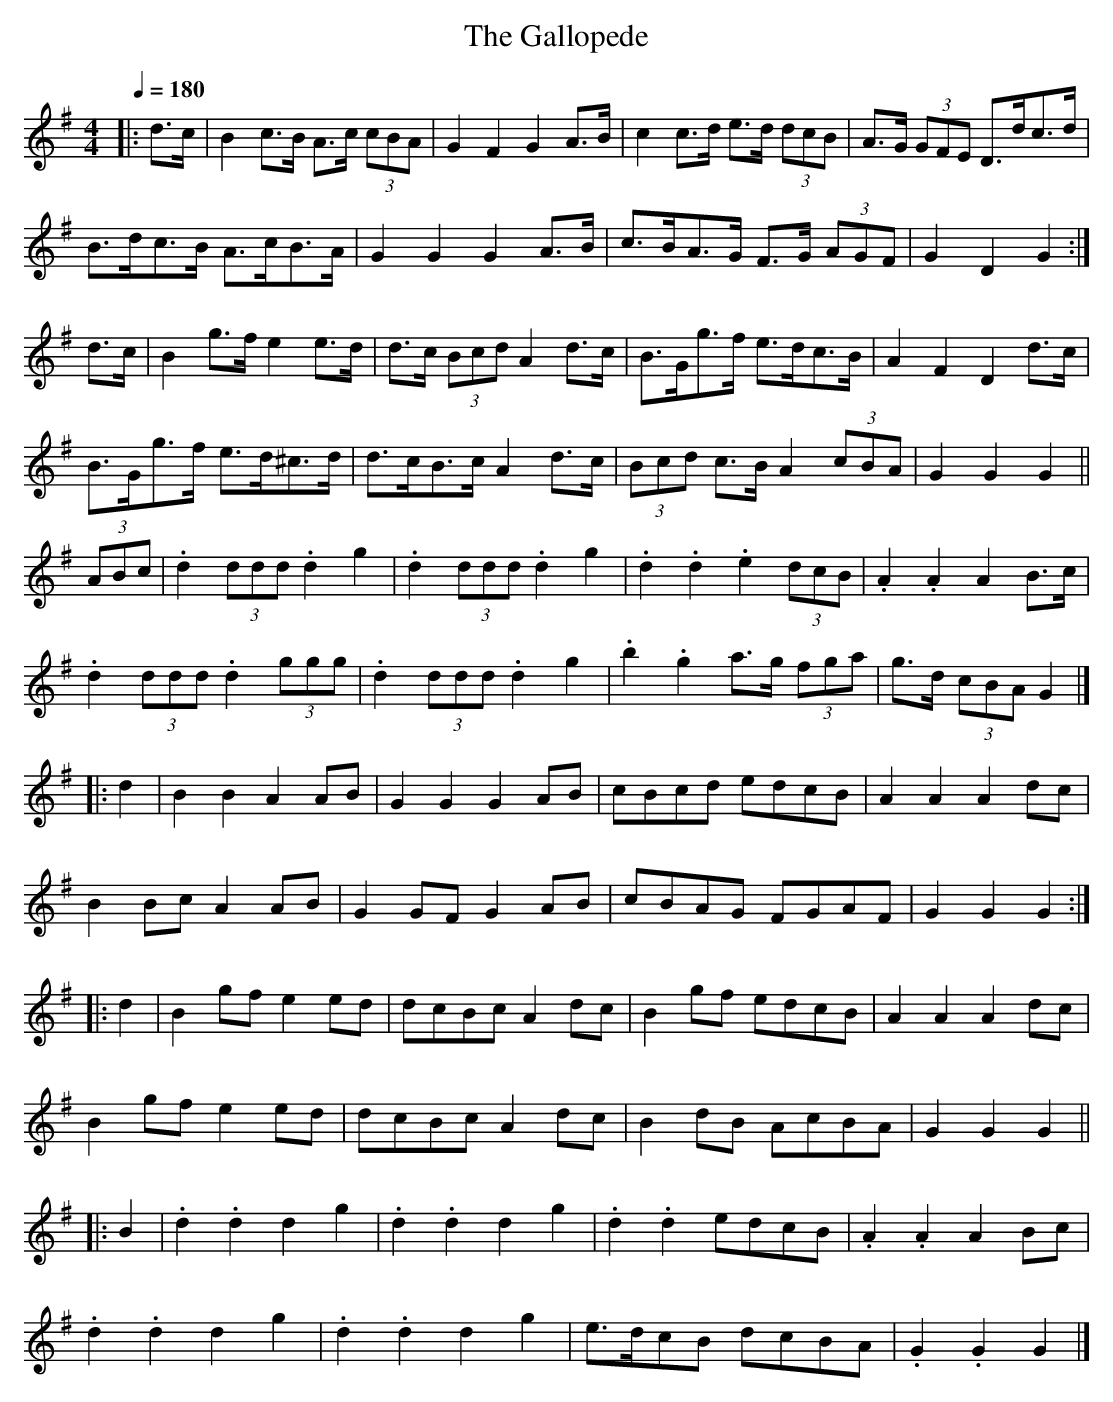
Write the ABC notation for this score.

X:1
T: Gallopede, The
M: 4/4
L: 1/8
Q:1/4=180
K: Gmaj
|: d>c | B2 c>B A>c (3cBA | G2 F2 G2 A>B | c2 c>d e>d (3dcB | A>G (3GFE D>dc>d |
B>dc>B A>cB>A | G2 G2 G2 A>B | c>BA>G F>G (3AGF | G2 D2 G2 :|
d>c | B2 g>f e2 e>d | d>c (3Bcd A2 d>c | B>Gg>f e>dc>B | A2 F2 D2 d>c |
B>Gg>f e>d^c>d | d>cB>c A2 d>c | (3Bcd c>B A2 (3cBA | G2 G2 G2 ||
(3ABc | .d2 (3ddd .d2 g2 | .d2 (3ddd .d2 g2 | .d2 .d2 .e2 (3dcB | .A2 .A2 A2 B>c |
.d2 (3ddd .d2 (3ggg | .d2 (3ddd .d2 g2 | .b2 .g2 a>g (3fga | g>d (3cBA G2 |]
|: d2 | B2 B2 A2 AB | G2 G2 G2 AB | cBcd edcB | A2 A2 A2 dc |
B2 Bc A2 AB | G2 GF G2 AB | cBAG FGAF | G2 G2 G2 :|
|: d2 | B2 gf e2 ed | dcBc A2 dc | B2 gf edcB | A2 A2 A2 dc |
B2 gf e2 ed | dcBc A2 dc | B2 dB AcBA | G2 G2 G2 ||
|: B2 | .d2 .d2 d2 g2 | .d2 .d2 d2 g2 | .d2 .d2 edcB | .A2 .A2 A2 Bc |
.d2 .d2 d2 g2 | .d2 .d2 d2 g2 | e>dcB dcBA | .G2 .G2 G2 |]
